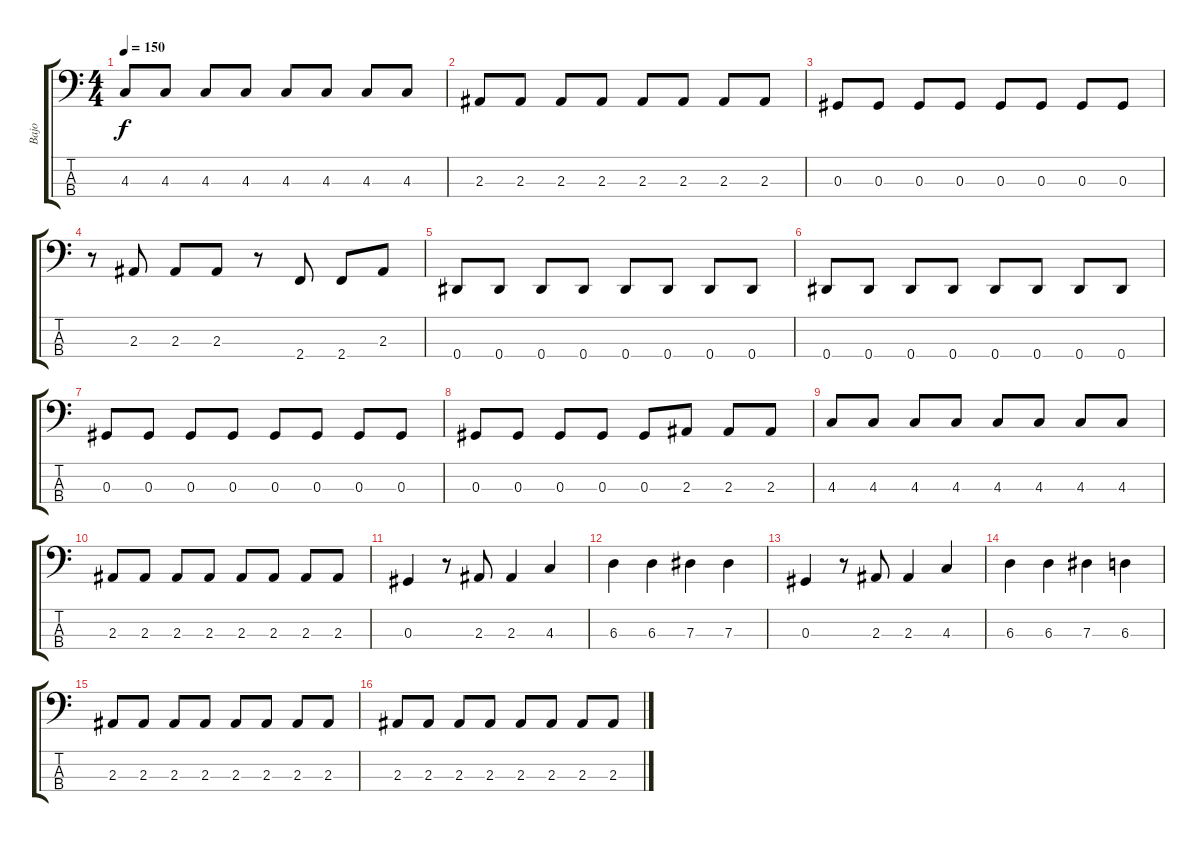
\track ("Bajo" "Bajo") {instrument electricbasspick}
\staff {score tabs}
\tuning (Gb2 Db2 Ab1 Eb1) {hide}
\ts (4 4)
\tempo 150
\clef f4
\ks c
4.3.8{dy f} 4.3.8 4.3.8 4.3.8 4.3.8 4.3.8 4.3.8 4.3.8 |
2.3.8 2.3.8 2.3.8 2.3.8 2.3.8 2.3.8 2.3.8 2.3.8 |
0.3.8 0.3.8 0.3.8 0.3.8 0.3.8 0.3.8 0.3.8 0.3.8 |
r.8 2.3.8 2.3.8 2.3.8 r.8 2.4.8 2.4.8 2.3.8 |
0.4.8 0.4.8 0.4.8 0.4.8 0.4.8 0.4.8 0.4.8 0.4.8 |
0.4.8 0.4.8 0.4.8 0.4.8 0.4.8 0.4.8 0.4.8 0.4.8 |
0.3.8 0.3.8 0.3.8 0.3.8 0.3.8 0.3.8 0.3.8 0.3.8 |
0.3.8 0.3.8 0.3.8 0.3.8 0.3.8 2.3.8 2.3.8 2.3.8 |
4.3.8 4.3.8 4.3.8 4.3.8 4.3.8 4.3.8 4.3.8 4.3.8 |
2.3.8 2.3.8 2.3.8 2.3.8 2.3.8 2.3.8 2.3.8 2.3.8 |
0.3.4 r.8 2.3.8 2.3.4 4.3.4 |
6.3.4 6.3.4 7.3.4 7.3.4 |
0.3.4 r.8 2.3.8 2.3.4 4.3.4 |
6.3.4 6.3.4 7.3.4 6.3.4 |
2.3.8 2.3.8 2.3.8 2.3.8 2.3.8 2.3.8 2.3.8 2.3.8 |
2.3.8 2.3.8 2.3.8 2.3.8 2.3.8 2.3.8 2.3.8 2.3.8
